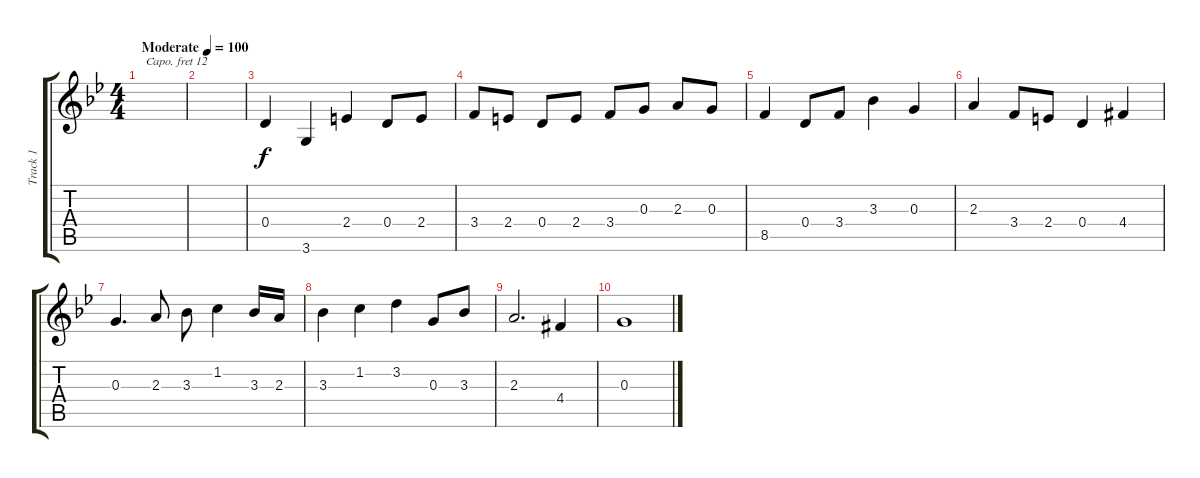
\track ("Track 1" "Track 1") {instrument acousticgrandpiano}
\staff {score tabs}
\capo 12
\tuning (E4 B3 G3 D3 A2 E2) {hide}
\ts (4 4)
\tempo (100 "Moderate")
\clef g2
\ks gminor
|
|
0.4.4 3.6.4 2.4.4 0.4.8 2.4.8 |
3.4.8 2.4.8 0.4.8 2.4.8 3.4.8 0.3.8 2.3.8 0.3.8 |
8.5.4 0.4.8 3.4.8 3.3.4 0.3.4 |
2.3.4 3.4.8 2.4.8 0.4.4 4.4{acc #}.4 |
0.3.4{d} 2.3.8 3.3.8 1.2.4 3.3.16 2.3.16 |
3.3.4 1.2.4 3.2.4 0.3.8 3.3.8 |
2.3.2{d} 4.4{acc #}.4 |
0.3.1
